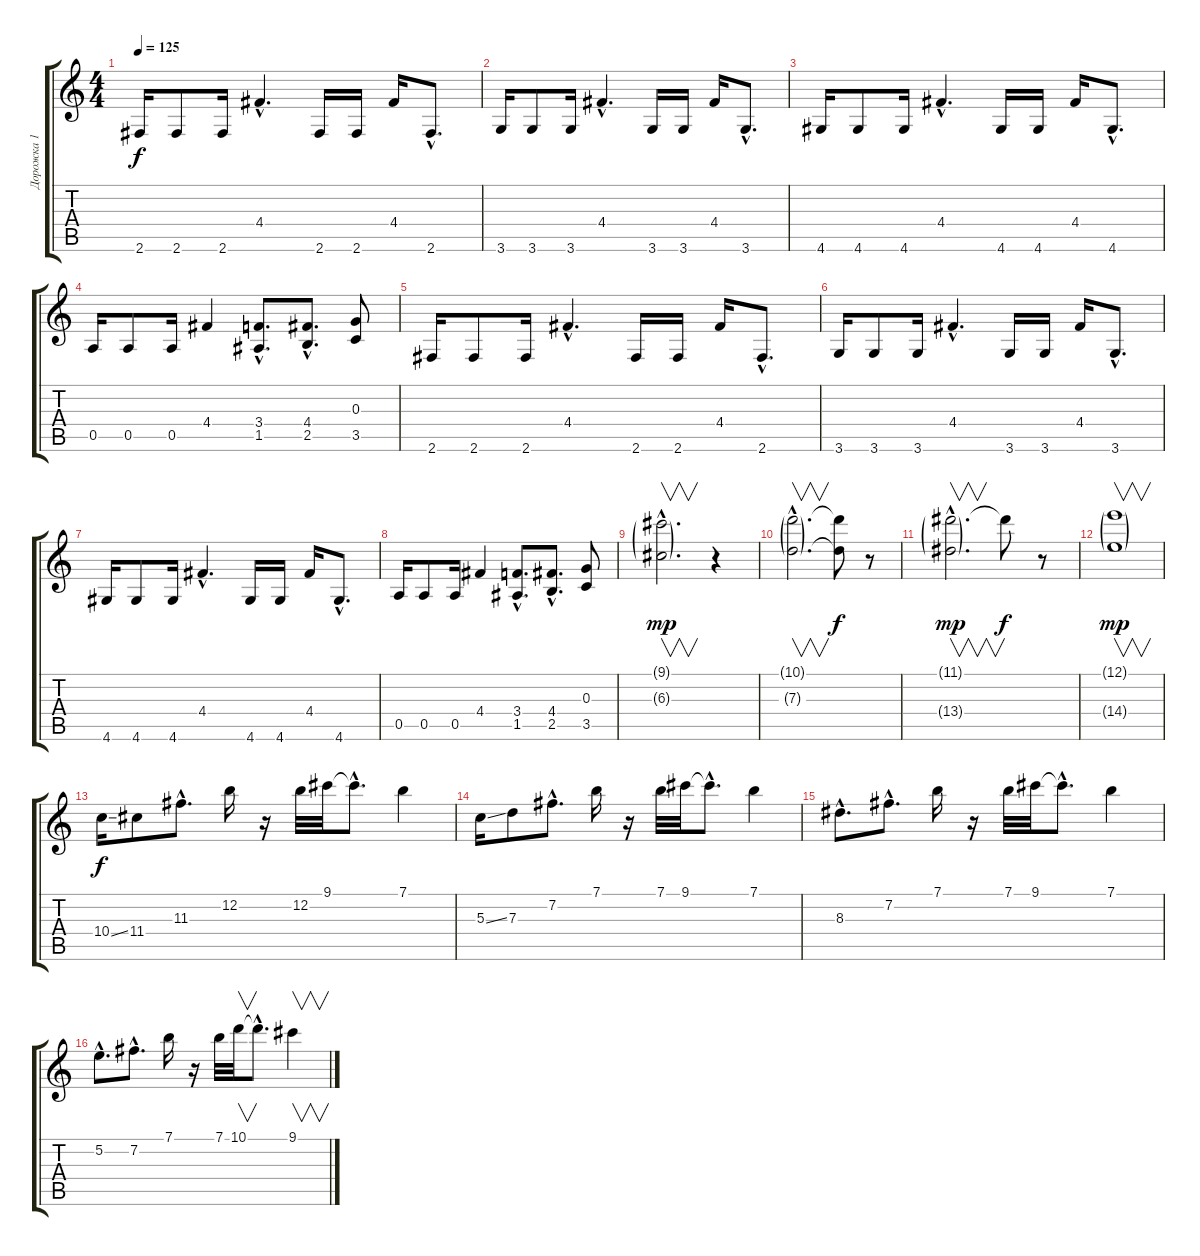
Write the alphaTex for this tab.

\track ("Дорожка 1" "Дорожка 1") {instrument distortionguitar}
\staff {score tabs}
\tuning (E4 B3 G3 D3 A2 E2) {hide}
\ts (4 4)
\tempo 125
\clef g2
\ks c
2.6.16{dy f} 2.6.8 2.6.16 4.4{hac}.4{d} 2.6.16 2.6.16 4.4.16 2.6{hac}.8{d} |
3.6.16 3.6.8 3.6.16 4.4{hac}.4{d} 3.6.16 3.6.16 4.4.16 3.6{hac}.8{d} |
4.6.16 4.6.8 4.6.16 4.4{hac}.4{d} 4.6.16 4.6.16 4.4.16 4.6{hac}.8{d} |
0.5.16 0.5.8 0.5.16 4.4.4 (3.4{hac} 1.5{hac}).8{d} (4.4{hac} 2.5{hac}).8{d} (0.3 3.5).8 |
2.6.16 2.6.8 2.6.16 4.4{hac}.4{d} 2.6.16 2.6.16 4.4.16 2.6{hac}.8{d} |
3.6.16 3.6.8 3.6.16 4.4{hac}.4{d} 3.6.16 3.6.16 4.4.16 3.6{hac}.8{d} |
4.6.16 4.6.8 4.6.16 4.4{hac}.4{d} 4.6.16 4.6.16 4.4.16 4.6{hac}.8{d} |
0.5.16 0.5.8 0.5.16 4.4.4 (3.4{hac} 1.5{hac}).8{d} (4.4{hac} 2.5{hac}).8{d} (0.3 3.5).8 |
(9.1{g hac} 6.3{g hac}).2{v d dy mp} r.4 |
(10.1{g hac} 7.3{g hac}).2{v d} (10.1{t} 7.3{t}).8{dy f} r.8 |
(11.1{g hac} 13.4{g hac}).2{v d dy mp} 11.1{t}.8{dy f} r.8 |
(12.1{g} 14.4{g}).1{v dy mp} |
10.4{ss}.16{dy f} 11.4.8 11.3{hac}.8{d} 12.2.16 r.16 12.2.32 9.1.32 9.1{hac t}.8{d} 7.1.4 |
5.3{ss}.16 7.3.8 7.2{hac}.8{d} 7.1.16 r.16 7.1.32 9.1.32 9.1{hac t}.8{d} 7.1.4 |
8.3{hac}.8{d} 7.2{hac}.8{d} 7.1.16 r.16 7.1.32 9.1.32 9.1{hac t}.8{d} 7.1.4 |
5.2{hac}.8{d} 7.2{hac}.8{d} 7.1.16 r.16 7.1.32 10.1.32{v} 10.1{hac t}.8{d} 9.1.4{v}
